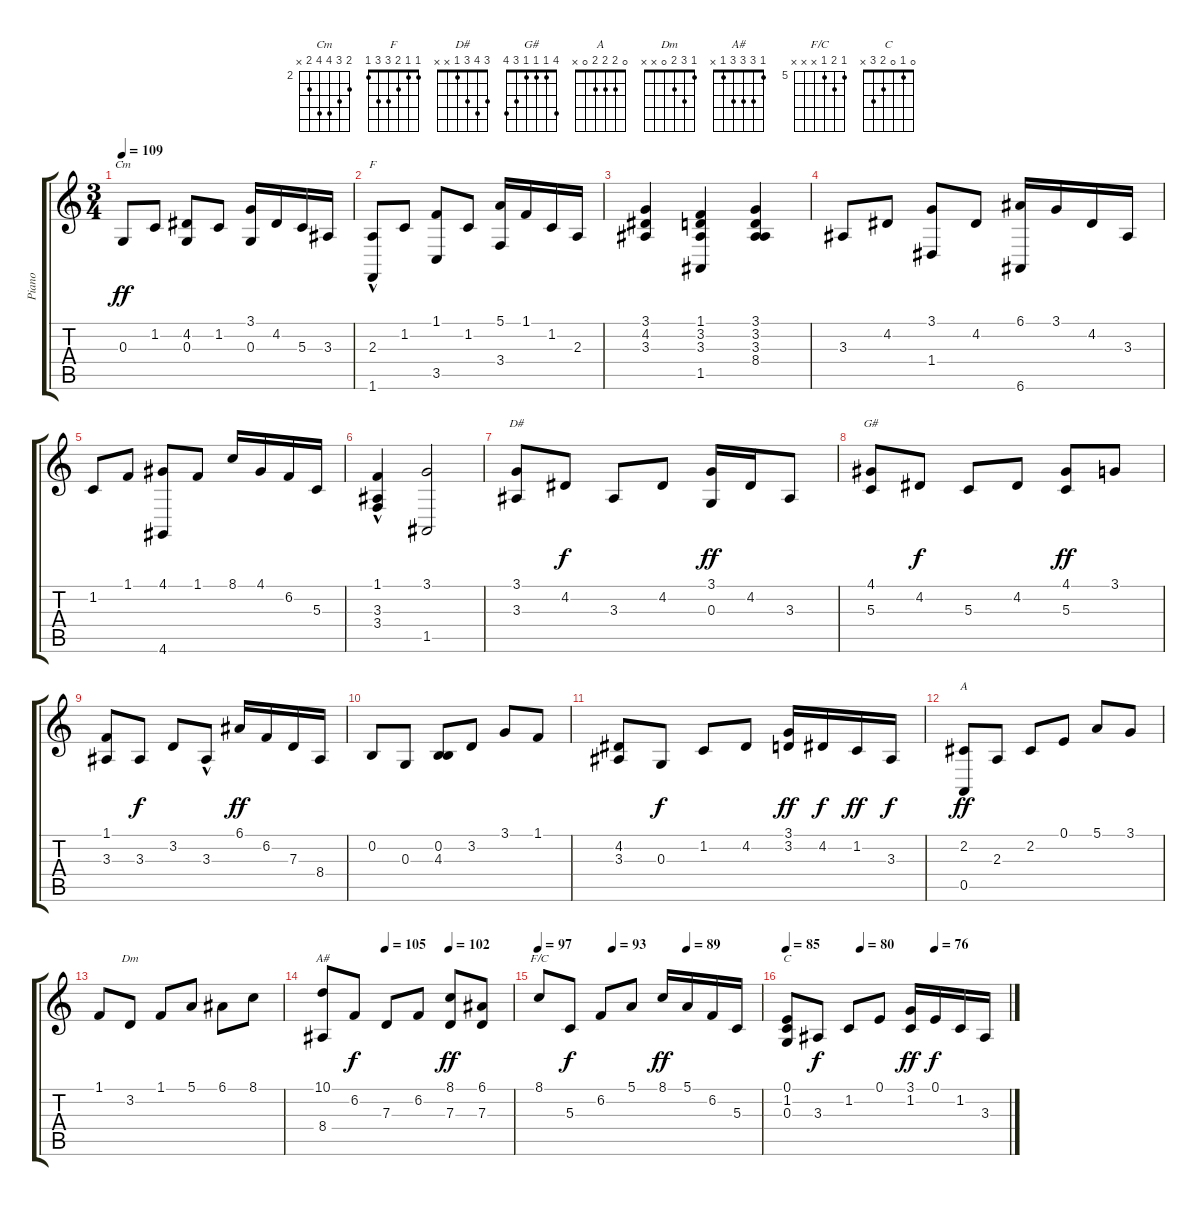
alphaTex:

\track ("Piano" "Piano") {instrument acousticgrandpiano}
\staff {score tabs}
\tuning (E4 B3 G3 D3 A2 E2) {hide}
\chord ("Cm" 3 4 5 5 3 x) {firstfret 2}
\chord ("F" 1 1 2 3 3 1)
\chord ("D#" 3 4 3 1 x x)
\chord ("G#" 4 1 1 1 3 4)
\chord ("A" 0 2 2 2 0 x)
\chord ("Dm" 1 3 2 0 x x)
\chord ("A#" 1 3 3 3 1 x)
\chord ("F/C" 5 6 5 x x x) {firstfret 5}
\chord ("C" 0 1 0 2 3 x)
\ts (3 4)
\tempo 109
\clef g2
\ks c
0.3.8{ch "Cm" dy ff} 1.2.8 (4.2 0.3).8 1.2.8 (3.1 0.3).16 4.2.16 5.3.16 3.3.16 |
(2.3 1.6{hac}).8{ch "F"} 1.2.8 (1.1 3.5).8 1.2.8 (5.1 3.4).16 1.1.16 1.2.16 2.3.16 |
(3.1 4.2 3.3).4 (1.1 3.2 3.3 1.5).4 (3.1 3.2 3.3 8.4).4 |
3.3.8 4.2.8 (3.1 1.4).8 4.2.8 (6.1 6.6).16 3.1.16 4.2.16 3.3.16 |
1.2.8 1.1.8 (4.1 4.6).8 1.1.8 8.1.16 4.1.16 6.2.16 5.3.16 |
(1.1 3.3{hac} 3.4{hac}).4 (3.1 1.5).2 |
(3.1 3.3).8{ch "D#"} 4.2.8{dy f} 3.3.8 4.2.8 (3.1 0.3).16{dy ff} 4.2.16 3.3.8 |
(4.1 5.3).8{ch "G#"} 4.2.8{dy f} 5.3.8 4.2.8 (4.1 5.3).8{dy ff} 3.1.8 |
(1.1 3.3).8 3.3.8{dy f} 3.2.8 3.3{hac}.8 6.1.16{dy ff} 6.2.16 7.3.16 8.4.16 |
0.2.8 0.3.8 (0.2 4.3).8 3.2.8 3.1.8 1.1.8 |
(4.2 3.3).8 0.3.8{dy f} 1.2.8 4.2.8 (3.1 3.2).16{dy ff} 4.2.16{dy f} 1.2.16{dy ff} 3.3.16{dy f} |
(2.2 0.5).8{ch "A" dy ff} 2.3.8 2.2.8 0.1.8 5.1.8 3.1.8 |
1.1.8 3.2.8{ch "Dm"} 1.1.8 5.1.8 6.1.8 8.1.8 |
\tempo (105 0.3333333333333333)
\tempo (102 0.6666666666666666)
(10.1 8.4).8{ch "A#"} 6.2.8{dy f} 7.3.8 6.2.8 (8.1 7.3).8{dy ff} (6.1 7.3).8 |
\tempo 97
\tempo (93 0.3333333333333333)
\tempo (89 0.6666666666666666)
8.1.8{ch "F/C"} 5.3.8{dy f} 6.2.8 5.1.8 8.1.16{dy ff} 5.1.16 6.2.16 5.3.16 |
\tempo 85
\tempo (80 0.3333333333333333)
\tempo (76 0.6666666666666666)
(0.1 1.2 0.3).8{ch "C"} 3.3.8{dy f} 1.2.8 0.1.8 (3.1 1.2).16{dy ff} 0.1.16{dy f} 1.2.16 3.3.16
